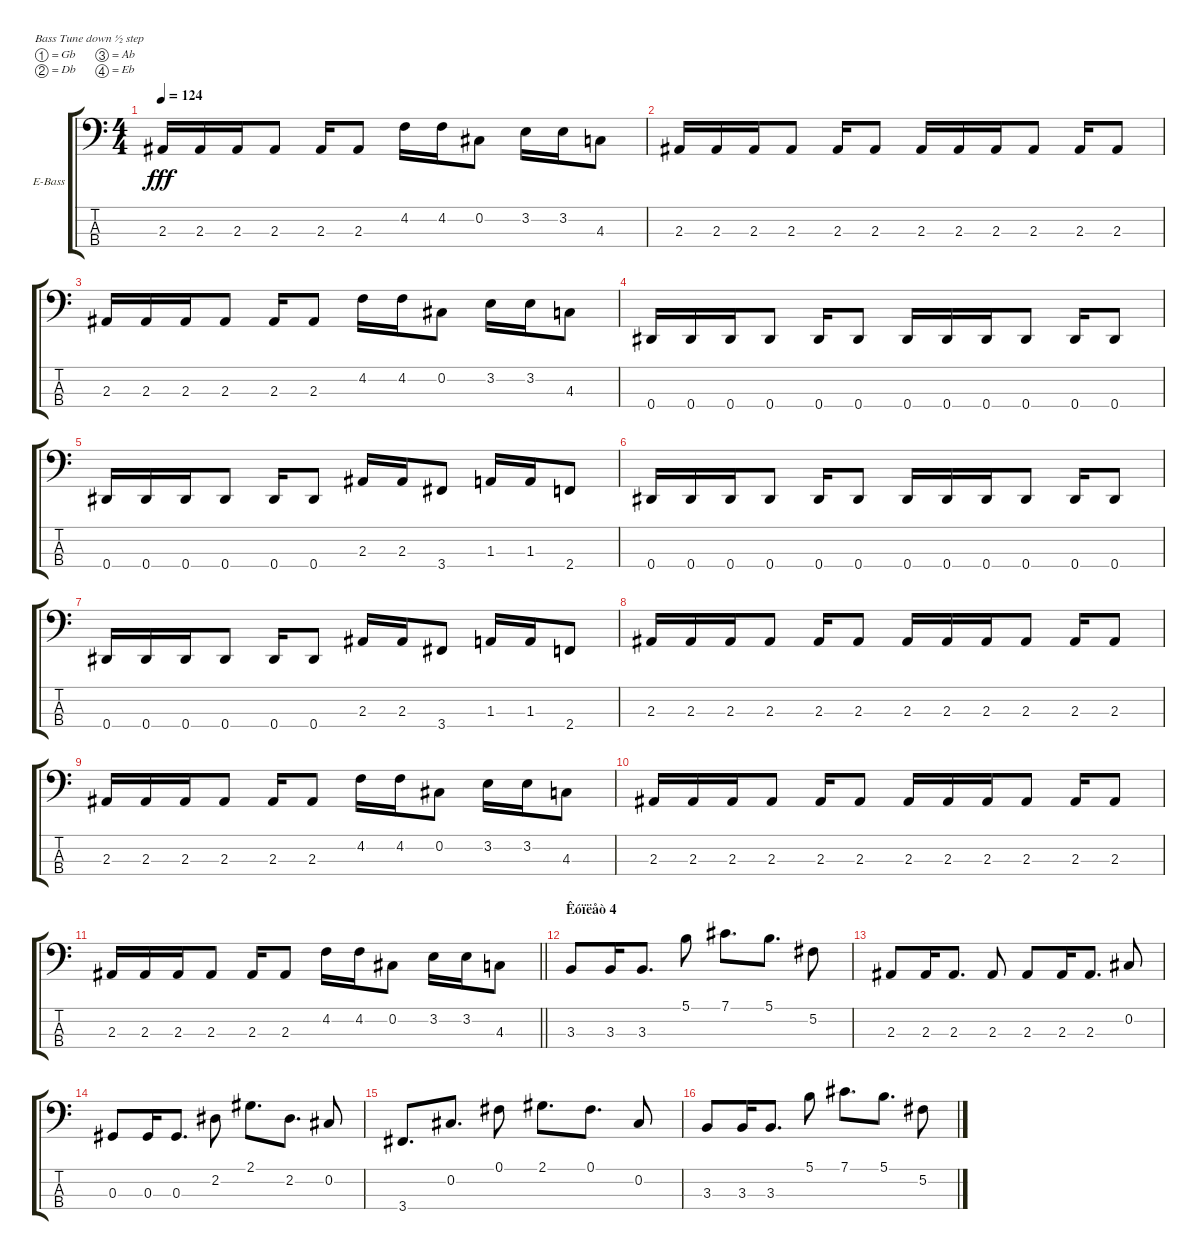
\bracketExtendMode groupsimilarinstruments
\firstSystemTrackNameOrientation horizontal
\otherSystemsTrackNameOrientation horizontal
\track ("Бас" "E-Bass") {instrument electricbassfinger}
\staff {score tabs}
\tuning (Gb2 Db2 Ab1 Eb1)
\ts (4 4)
\tempo 124
\clef f4
\ks c
2.3.16{dy fff} 2.3.16 2.3.16 2.3.8 2.3.16 2.3.8 4.2.16 4.2.16 0.2.8 3.2.16 3.2.16 4.3.8 |
2.3.16 2.3.16 2.3.16 2.3.8 2.3.16 2.3.8 2.3.16 2.3.16 2.3.16 2.3.8 2.3.16 2.3.8 |
2.3.16 2.3.16 2.3.16 2.3.8 2.3.16 2.3.8 4.2.16 4.2.16 0.2.8 3.2.16 3.2.16 4.3.8 |
0.4.16 0.4.16 0.4.16 0.4.8 0.4.16 0.4.8 0.4.16 0.4.16 0.4.16 0.4.8 0.4.16 0.4.8 |
0.4.16 0.4.16 0.4.16 0.4.8 0.4.16 0.4.8 2.3.16 2.3.16 3.4.8 1.3.16 1.3.16 2.4.8 |
0.4.16 0.4.16 0.4.16 0.4.8 0.4.16 0.4.8 0.4.16 0.4.16 0.4.16 0.4.8 0.4.16 0.4.8 |
0.4.16 0.4.16 0.4.16 0.4.8 0.4.16 0.4.8 2.3.16 2.3.16 3.4.8 1.3.16 1.3.16 2.4.8 |
2.3.16 2.3.16 2.3.16 2.3.8 2.3.16 2.3.8 2.3.16 2.3.16 2.3.16 2.3.8 2.3.16 2.3.8 |
2.3.16 2.3.16 2.3.16 2.3.8 2.3.16 2.3.8 4.2.16 4.2.16 0.2.8 3.2.16 3.2.16 4.3.8 |
2.3.16 2.3.16 2.3.16 2.3.8 2.3.16 2.3.8 2.3.16 2.3.16 2.3.16 2.3.8 2.3.16 2.3.8 |
\barLineRight lightlight
2.3.16 2.3.16 2.3.16 2.3.8 2.3.16 2.3.8 4.2.16 4.2.16 0.2.8 3.2.16 3.2.16 4.3.8 |
\section ("" "Êóïëåò 4")
3.3.8 3.3.16 3.3.8{d} 5.1.8 7.1.8{d} 5.1.8{d} 5.2.8 |
2.3.8 2.3.16 2.3.8{d} 2.3.8 2.3.8 2.3.16 2.3.8{d} 0.2.8 |
0.3.8 0.3.16 0.3.8{d} 2.2.8 2.1.8{d} 2.2.8{d} 0.2.8 |
3.4.8{d} 0.2.8{d} 0.1.8 2.1.8{d} 0.1.8{d} 0.2.8 |
3.3.8 3.3.16 3.3.8{d} 5.1.8 7.1.8{d} 5.1.8{d} 5.2.8
